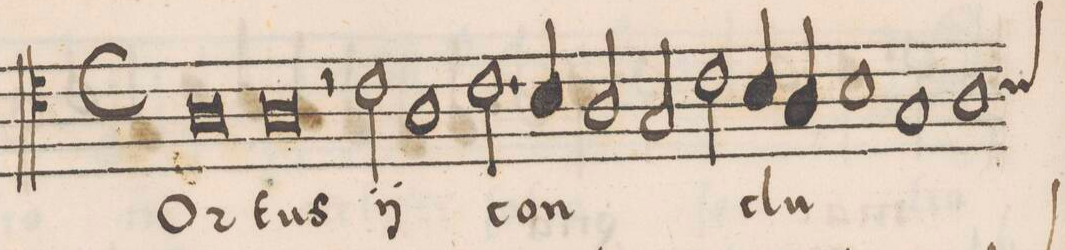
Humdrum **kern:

**kern	**text
*I"ALTVS	*
*clefC4	*
*k[]	*
*met(C)	*
*M2/1	*
0A	Or-
=2-	=2-
0A	-tus
=3-	=3-
2r	.
*	*ij
2c\	Or-
1A	-tus
*	*Xij
=4-	=4-
2.c\	con-
4B/	.
2A/	.
2G/	.
=5-	=5-
2c\	.
4B/	-clu-
4A/	.
1B	.
=6-	=6-
1G	.
*custos:B	*
1A	.
=7-	=7-
*-	*-
